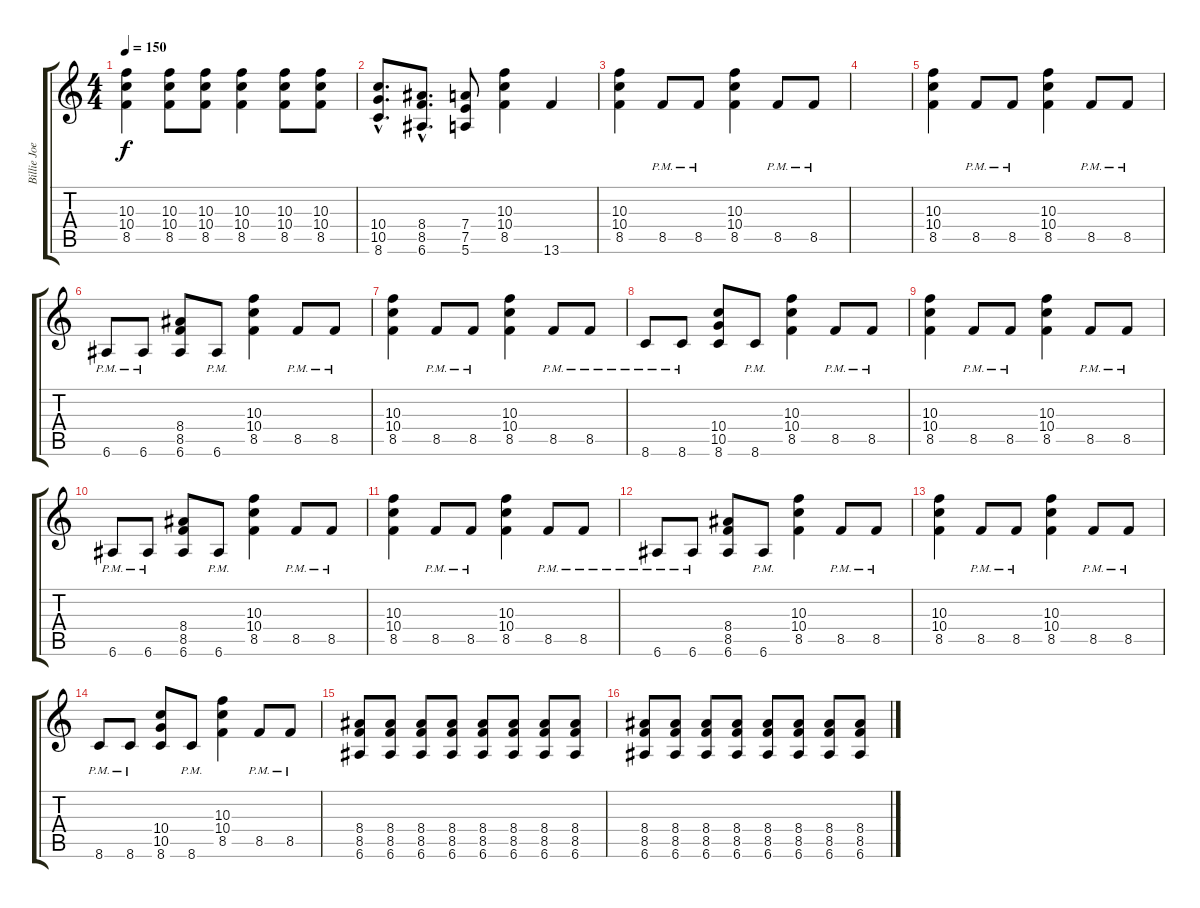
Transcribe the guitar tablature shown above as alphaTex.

\track ("Billie Joe Rhytm Guitar" "Billie Joe") {instrument distortionguitar}
\staff {score tabs}
\tuning (E4 B3 G3 D3 A2 E2) {hide}
\ts (4 4)
\tempo 150
\clef g2
\ks c
(10.3 10.4 8.5).4{dy f} (10.3 10.4 8.5).8 (10.3 10.4 8.5).8 (10.3 10.4 8.5).4 (10.3 10.4 8.5).8 (10.3 10.4 8.5).8 |
(10.4{hac} 10.5{hac} 8.6{hac}).8{d} (8.4{hac} 8.5{hac} 6.6{hac}).8{d} (7.4 7.5 5.6).8 (10.3 10.4 8.5).4 13.6.4 |
(10.3 10.4 8.5).4 8.5{pm}.8 8.5{pm}.8 (10.3 10.4 8.5).4 8.5{pm}.8 8.5{pm}.8 |
|
(10.3 10.4 8.5).4 8.5{pm}.8 8.5{pm}.8 (10.3 10.4 8.5).4 8.5{pm}.8 8.5{pm}.8 |
6.6{pm}.8 6.6{pm}.8 (8.4 8.5 6.6).8 6.6{pm}.8 (10.3 10.4 8.5).4 8.5{pm}.8 8.5{pm}.8 |
(10.3 10.4 8.5).4 8.5{pm}.8 8.5{pm}.8 (10.3 10.4 8.5).4 8.5{pm}.8 8.5{pm}.8 |
8.6{pm}.8 8.6{pm}.8 (10.4 10.5 8.6).8 8.6{pm}.8 (10.3 10.4 8.5).4 8.5{pm}.8 8.5{pm}.8 |
(10.3 10.4 8.5).4 8.5{pm}.8 8.5{pm}.8 (10.3 10.4 8.5).4 8.5{pm}.8 8.5{pm}.8 |
6.6{pm}.8 6.6{pm}.8 (8.4 8.5 6.6).8 6.6{pm}.8 (10.3 10.4 8.5).4 8.5{pm}.8 8.5{pm}.8 |
(10.3 10.4 8.5).4 8.5{pm}.8 8.5{pm}.8 (10.3 10.4 8.5).4 8.5{pm}.8 8.5{pm}.8 |
6.6{pm}.8 6.6{pm}.8 (8.4 8.5 6.6).8 6.6{pm}.8 (10.3 10.4 8.5).4 8.5{pm}.8 8.5{pm}.8 |
(10.3 10.4 8.5).4 8.5{pm}.8 8.5{pm}.8 (10.3 10.4 8.5).4 8.5{pm}.8 8.5{pm}.8 |
8.6{pm}.8 8.6{pm}.8 (10.4 10.5 8.6).8 8.6{pm}.8 (10.3 10.4 8.5).4 8.5{pm}.8 8.5{pm}.8 |
(8.4 8.5 6.6).8 (8.4 8.5 6.6).8 (8.4 8.5 6.6).8 (8.4 8.5 6.6).8 (8.4 8.5 6.6).8 (8.4 8.5 6.6).8 (8.4 8.5 6.6).8 (8.4 8.5 6.6).8 |
(8.4 8.5 6.6).8 (8.4 8.5 6.6).8 (8.4 8.5 6.6).8 (8.4 8.5 6.6).8 (8.4 8.5 6.6).8 (8.4 8.5 6.6).8 (8.4 8.5 6.6).8 (8.4 8.5 6.6).8
